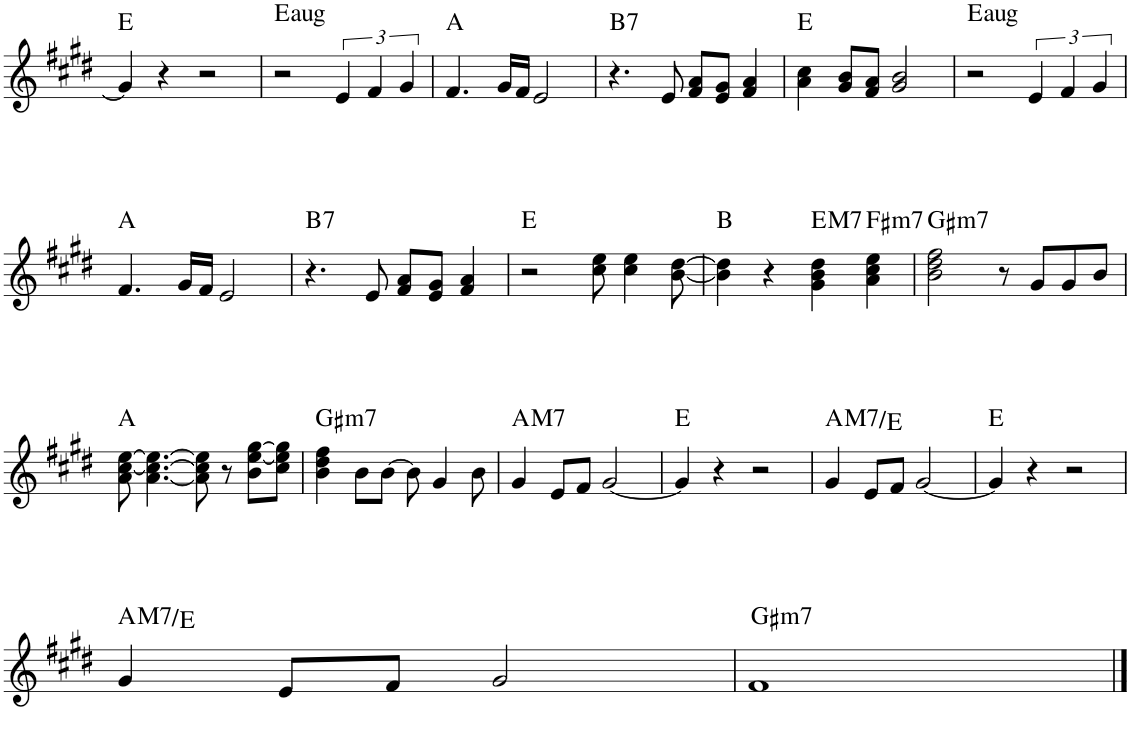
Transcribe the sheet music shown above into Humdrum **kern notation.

**kern	**harte
*part1	*part1
*staff1	*
*I"Piano	*
*I'Pno.	*
!!LO:PB:g=z
*clefG2	*
*k[f#c#g#d#]	*
*M4/4	*
=50	=50
4g#/]	E:maj
4r	.
2r	.
=51	=51
!	!LO:H:kt=aug
2r	E:aug
6e/	.
6f#/	.
6g#/	.
=52	=52
4.f#/	A:maj
16g#/LL	.
16f#/JJ	.
2e/	.
=53	=53
!	!LO:H:kt=7
4.r	B:7
8e/	.
8f#/ 8a/L	.
8e/ 8g#/J	.
4f#/ 4a/	.
=54	=54
4a\ 4cc#\	E:maj
8g#/ 8b/L	.
8f#/ 8a/J	.
2g#/ 2b/	.
=55	=55
!	!LO:H:kt=aug
2r	E:aug
6e/	.
6f#/	.
6g#/	.
!!LO:LB:g=z
=56	=56
4.f#/	A:maj
16g#/LL	.
16f#/JJ	.
2e/	.
=57	=57
!	!LO:H:kt=7
4.r	B:7
8e/	.
8f#/ 8a/L	.
8e/ 8g#/J	.
4f#/ 4a/	.
=58	=58
2r	E:maj
8cc#\ 8ee\	.
4cc#\ 4ee\	.
[8b\ [8dd#\	.
=59	=59
4b\] 4dd#\]	B:maj
4r	.
!	!LO:H:kt=M7
4g#\ 4b\ 4dd#\	E:maj7
!	!LO:H:kt=m7
4a\ 4cc#\ 4ee\	F#:min7
=60	=60
!	!LO:H:kt=m7
2b\ 2dd#\ 2ff#\	G#:min7
8r	.
8g#/L	.
8g#/	.
8b/J	.
!!LO:LB:g=z
=61	=61
8a\ [8cc#\ [8ee\	A:maj
[4.a\ 4.cc#\_ 4.ee\_	.
8a\] 8cc#\] 8ee\]	.
8r	.
8b\ [8ee\ [8gg#\L	.
8cc#\ 8ee\] 8gg#\]J	.
=62	=62
!	!LO:H:kt=m7
4b\ 4dd#\ 4ff#\	G#:min7
8b\L	.
[8b\J	.
8b\]	.
4g#/	.
8b\	.
=63	=63
!	!LO:H:kt=M7
4g#/	A:maj7
8e/L	.
8f#/J	.
[2g#/	.
=64	=64
4g#/]	E:maj
4r	.
2r	.
=65	=65
!	!LO:H:kt=M7
4g#/	A:maj7/5
8e/L	.
8f#/J	.
[2g#/	.
=66	=66
4g#/]	E:maj
4r	.
2r	.
!!LO:LB:g=z
=67	=67
!	!LO:H:kt=M7
4g#/	A:maj7/5
8e/L	.
8f#/J	.
2g#/	.
=68	=68
!	!LO:H:kt=m7
1f#	G#:min7
==	==
*-	*-
